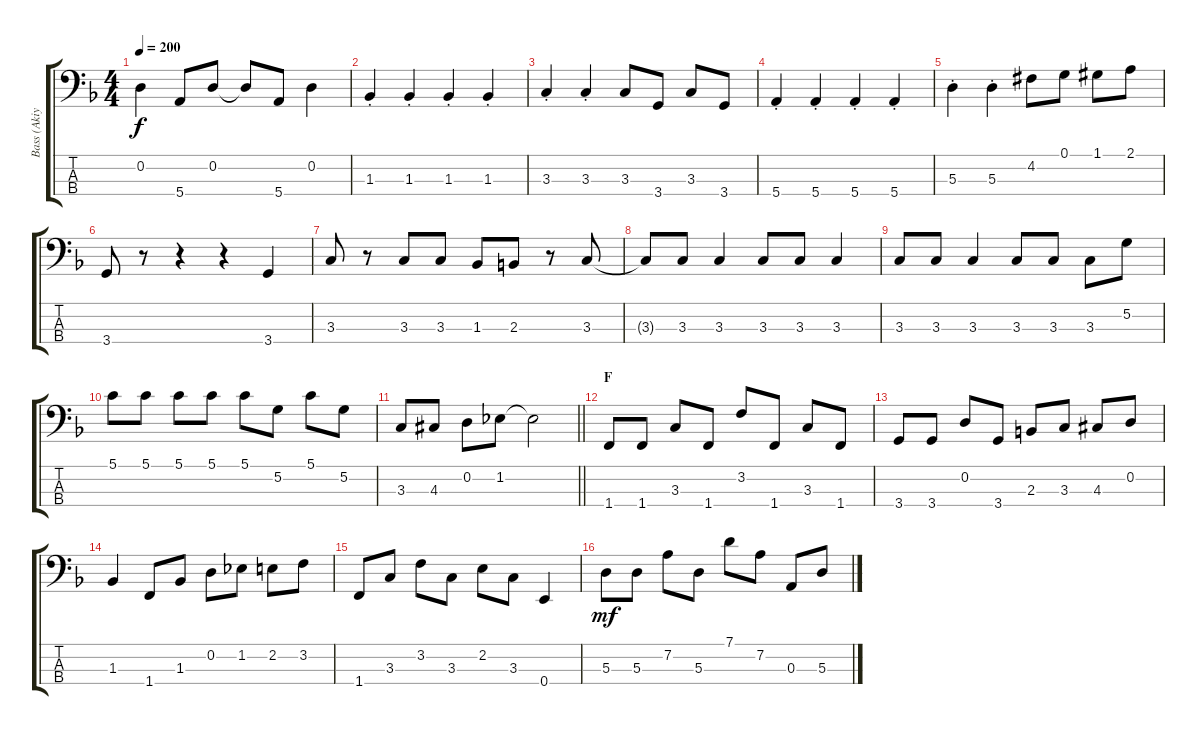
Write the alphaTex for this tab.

\track ("Bass (Akiyama Mio)" "Bass (Akiy") {instrument electricbassfinger}
\staff {score tabs}
\tuning (G2 D2 A1 E1) {hide}
\ts (4 4)
\tempo 200
\clef f4
\ks f
0.2.4{dy f} 5.4.8 0.2.8 0.2{t}.8 5.4.8 0.2.4 |
1.3{st}.4 1.3{st}.4 1.3{st}.4 1.3{st}.4 |
3.3{st}.4 3.3{st}.4 3.3.8 3.4.8 3.3.8 3.4.8 |
5.4{st}.4 5.4{st}.4 5.4{st}.4 5.4{st}.4 |
5.3{st}.4 5.3{st}.4 4.2{acc #}.8 0.1.8 1.1{acc #}.8 2.1.8 |
3.4.8 r.8 r.4 r.4 3.4.4 |
3.3.8 r.8 3.3.8 3.3.8 1.3.8 2.3.8 r.8 3.3.8 |
3.3{t}.8 3.3.8 3.3.4 3.3.8 3.3.8 3.3.4 |
3.3.8 3.3.8 3.3.4 3.3.8 3.3.8 3.3.8 5.2.8 |
5.1.8 5.1.8 5.1.8 5.1.8 5.1.8 5.2.8 5.1.8 5.2.8 |
\barLineRight lightlight
3.3.8 4.3{acc #}.8 0.2.8 1.2.8 1.2{t}.2 |
\section ("" "F")
1.4.8 1.4.8 3.3.8 1.4.8 3.2.8 1.4.8 3.3.8 1.4.8 |
3.4.8 3.4.8 0.2.8 3.4.8 2.3.8 3.3.8 4.3{acc #}.8 0.2.8 |
1.3.4 1.4.8 1.3.8 0.2.8 1.2.8 2.2.8 3.2.8 |
1.4.8 3.3.8 3.2.8 3.3.8 2.2.8 3.3.8 0.4.4 |
5.3.8{dy mf} 5.3.8 7.2.8 5.3.8 7.1.8 7.2.8 0.3.8 5.3.8
